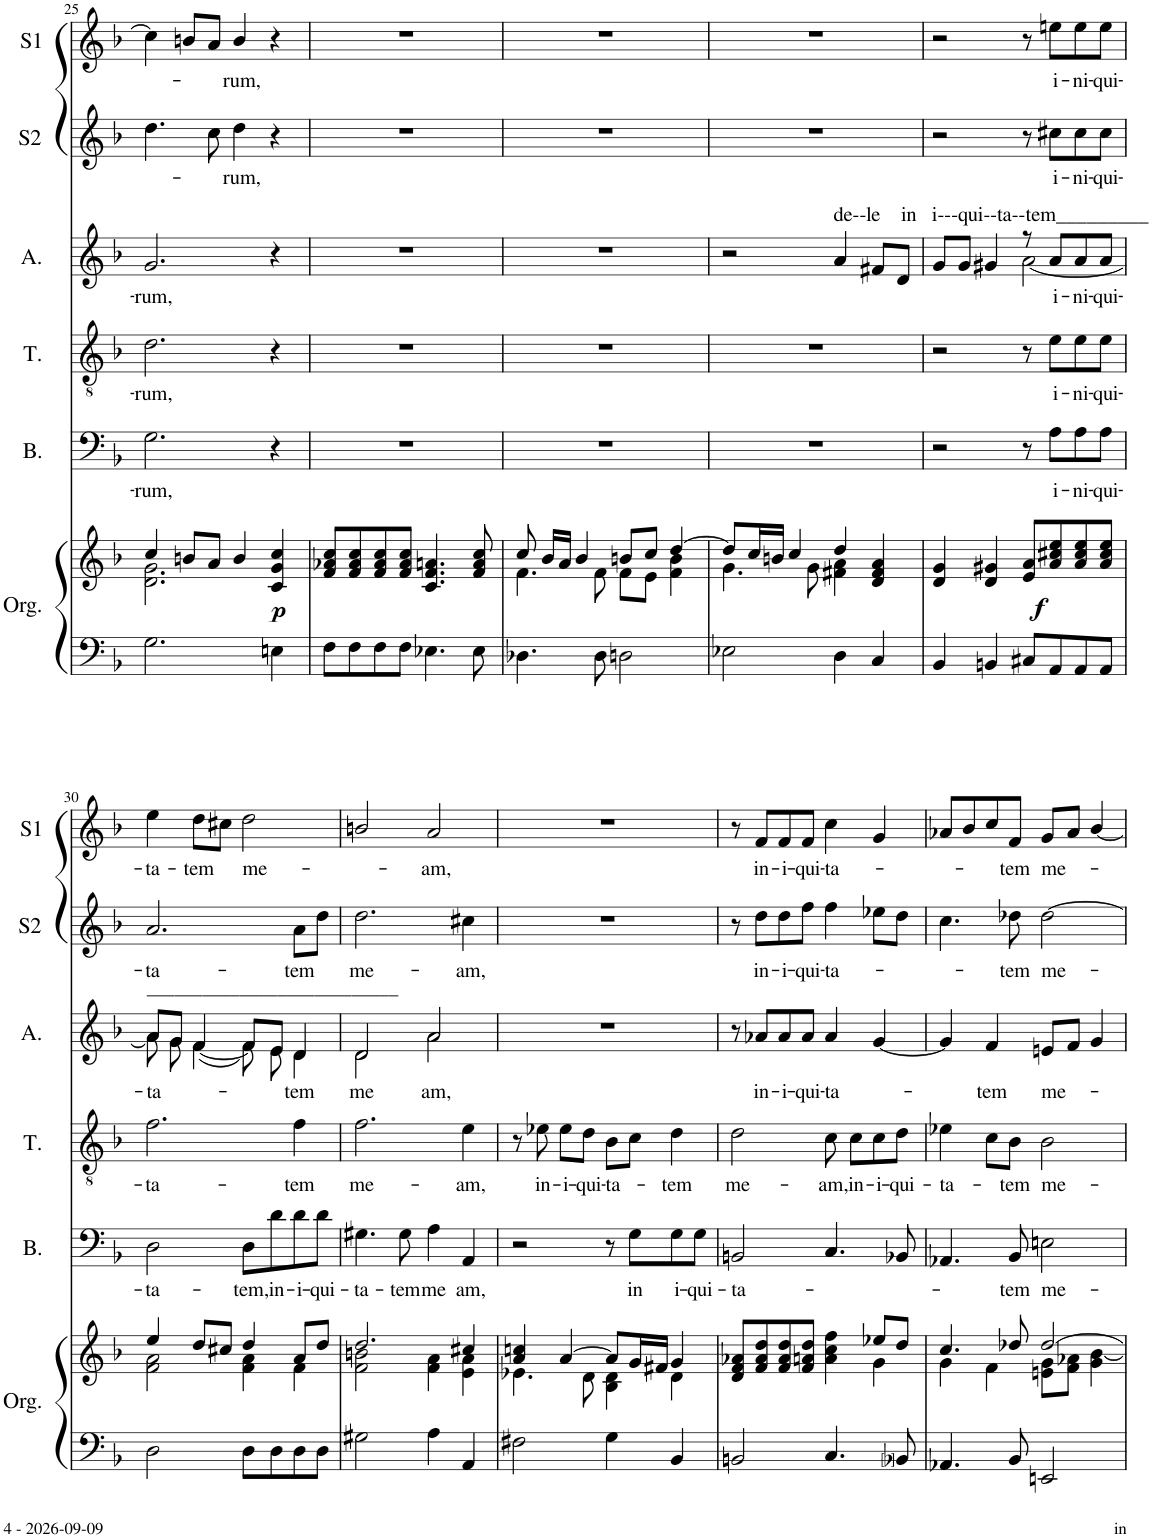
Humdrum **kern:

**kern	**kern	**dynam	**kern	**text	**kern	**text	**kern	**text	**kern	**text	**kern	**text
*part6	*part6	*part6	*part5	*part5	*part4	*part4	*part3	*part3	*part2	*part2	*part1	*part1
*staff7	*staff6	*staff6/7	*staff5	*staff5	*staff4	*staff4	*staff3	*staff3	*staff2	*staff2	*staff1	*staff1
*I"Orgue	*	*	*I"Basse	*	*I"Ténor	*	*I"Alto	*	*I"Soprano2	*	*I"Soprano1	*
*I'Org.	*	*	*I'B.	*	*I'T.	*	*I'A.	*	*I'S2	*	*I'S1	*
!!LO:PB:g=z
*clefF4	*clefG2	*	*clefF4	*	*clefGv2	*	*clefG2	*	*clefG2	*	*clefG2	*
*k[b-]	*k[b-]	*	*k[b-]	*	*k[b-]	*	*k[b-]	*	*k[b-]	*	*k[b-]	*
*M4/4	*M4/4	*	*M4/4	*	*M4/4	*	*M4/4	*	*M4/4	*	*M4/4	*
*met(c)	*met(c)	*	*met(c)	*	*met(c)	*	*met(c)	*	*met(c)	*	*met(c)	*
=25	=25	=25	=25	=25	=25	=25	=25	=25	=25	=25	=25	=25
*	*^	*	*	*	*	*	*	*	*	*	*	*
!	!	!	!	!	!LO:LY:b	!	!LO:LY:b	!	!LO:LY:b	!	!	!	!
2.G\	4cc/	2.d\ 2.g\	.	2.G\	-rum,	2.d\	-rum,	2.g/	-rum,	4.dd\	.	4cc\]	.
.	8bn/L	.	.	.	.	.	.	.	.	.	.	8bn/L	.
.	8a/J	.	.	.	.	.	.	.	.	8cc\	.	8a/J	.
!	!	!	!	!	!	!	!	!	!	!	!LO:LY:b	!	!LO:LY:b
.	4b/	.	.	.	.	.	.	.	.	4dd\	-rum,	4b/	-rum,
!	!	!	!LO:DY:b	!	!	!	!	!	!	!	!	!	!
4En\	4c/ 4g/ 4cc/	4ryy	p	4r	.	4r	.	4r	.	4r	.	4r	.
*	*v	*v	*	*	*	*	*	*	*	*	*	*	*
=26	=26	=26	=26	=26	=26	=26	=26	=26	=26	=26	=26	=26
8F\L	8f/ 8a-X/ 8cc/L	.	1r	.	1r	.	1r	.	1r	.	1r	.
8F\	8f/ 8a-/ 8cc/	.	.	.	.	.	.	.	.	.	.	.
8F\	8f/ 8a-/ 8cc/	.	.	.	.	.	.	.	.	.	.	.
8F\J	8f/ 8a-/ 8cc/J	.	.	.	.	.	.	.	.	.	.	.
4.E-X\	4.c/ 4.f/ 4.an/	.	.	.	.	.	.	.	.	.	.	.
8E-\	8f/ 8a/ 8cc/	.	.	.	.	.	.	.	.	.	.	.
=27	=27	=27	=27	=27	=27	=27	=27	=27	=27	=27	=27	=27
*	*^	*	*	*	*	*	*	*	*	*	*	*
4.D-X\	8cc/	4.f\	.	1r	.	1r	.	1r	.	1r	.	1r	.
.	16b-/LL	.	.	.	.	.	.	.	.	.	.	.	.
.	16a/JJ	.	.	.	.	.	.	.	.	.	.	.	.
.	4b-/	.	.	.	.	.	.	.	.	.	.	.	.
8D-\	.	8f\	.	.	.	.	.	.	.	.	.	.	.
2Dn\	8bn/L	8f\L	.	.	.	.	.	.	.	.	.	.	.
.	8cc/J	8e\J	.	.	.	.	.	.	.	.	.	.	.
.	[4dd/	4f\ 4b\	.	.	.	.	.	.	.	.	.	.	.
=28	=28	=28	=28	=28	=28	=28	=28	=28	=28	=28	=28	=28	=28
2E-X\	8dd/L]	4.g\	.	1r	.	1r	.	2r	.	1r	.	1r	.
.	16cc/L	.	.	.	.	.	.	.	.	.	.	.	.
.	16bn/JJ	.	.	.	.	.	.	.	.	.	.	.	.
.	4cc/	.	.	.	.	.	.	.	.	.	.	.	.
.	.	8g\	.	.	.	.	.	.	.	.	.	.	.
!	!	!	!	!	!	!	!	!LO:TX:a:t=de--le    in   i---qui--ta--tem_________	!	!	!	!	!
4D\	4dd/	4f#X\ 4a\	.	.	.	.	.	4a/	.	.	.	.	.
4C/	4d/ 4f#/ 4a/	4ryy	.	.	.	.	.	8f#X/L	.	.	.	.	.
.	.	.	.	.	.	.	.	8d/J	.	.	.	.	.
*	*v	*v	*	*	*	*	*	*	*	*	*	*	*
=29	=29	=29	=29	=29	=29	=29	=29	=29	=29	=29	=29	=29
*	*	*	*	*	*	*	*^	*	*	*	*	*
4BB-/	4d/ 4g/	.	2r	.	2r	.	8g/L	2ryy	.	2r	.	2r	.
.	.	.	.	.	.	.	8g/J	.	.	.	.	.	.
4BBn/	4d/ 4g#X/	.	.	.	.	.	4g#X/	.	.	.	.	.	.
8C#X/L	8e/ 8a/L	.	8r	.	8r	.	8r	[2a\	.	8r	.	8r	.
!	!	!LO:DY:b	!	!LO:LY:b	!	!LO:LY:b	!	!	!LO:LY:b	!	!LO:LY:b	!	!LO:LY:b
8AA/	8a/ 8cc#X/ 8ee/	f	8A\L	i-	8e\L	i-	8a/L	.	i-	8cc#X\L	i-	8een\L	i-
!	!	!	!	!LO:LY:b	!	!LO:LY:b	!	!	!LO:LY:b	!	!LO:LY:b	!	!LO:LY:b
8AA/	8a/ 8cc#/ 8ee/	.	8A\	-ni-	8e\	-ni-	8a/	.	-ni-	8cc#\	-ni-	8ee\	-ni-
!	!	!	!	!LO:LY:b	!	!LO:LY:b	!	!	!LO:LY:b	!	!LO:LY:b	!	!LO:LY:b
8AA/J	8a/ 8cc#/ 8ee/J	.	8A\J	-qui-	8e\J	-qui-	8a/J	.	-qui-	8cc#\J	-qui-	8ee\J	-qui-
!!LO:LB:g=z
=30	=30	=30	=30	=30	=30	=30	=30	=30	=30	=30	=30	=30	=30
*	*^	*	*	*	*	*	*	*	*	*	*	*	*
!	!	!	!	!	!	!	!	!LO:TX:a:i:t=___________________________	!	!	!	!	!	!
!	!	!	!	!	!LO:LY:b	!	!LO:LY:b	!	!	!LO:LY:b	!	!LO:LY:b	!	!LO:LY:b
2D\	4ee/	2f\ 2a\	.	2D\	-ta-	2.f\	-ta-	8a/L	8a\]	-ta-	2.a/	-ta-	4ee\	-ta-
.	.	.	.	.	.	.	.	8g/J	8g\	.	.	.	.	.
!	!	!	!	!	!	!	!	!	!	!	!	!	!	!LO:LY:b
.	8dd/L	.	.	.	.	.	.	([<4f/	4f\	.	.	.	8dd\L	-tem
.	8cc#X/J	.	.	.	.	.	.	.	.	.	.	.	8cc#X\J	.
!	!	!	!	!	!LO:LY:b	!	!	!	!	!	!	!	!	!LO:LY:b
8D\L	4dd/	4f\ 4a\	.	8D\L	-tem,	.	.	8f/L]	8f\)	.	.	.	2dd\	me-
!	!	!	!	!	!LO:LY:b	!	!	!	!	!	!	!	!	!
8D\	.	.	.	8d\	in-	.	.	8e/J	8e\	.	.	.	.	.
!	!	!	!	!	!LO:LY:b	!	!LO:LY:b	!	!	!LO:LY:b	!	!LO:LY:b	!	!
8D\	8a/L	4f\	.	8d\	-i-	4f\	-tem	4d/	4d\	-tem	8a\L	-tem	.	.
!	!	!	!	!	!LO:LY:b	!	!	!	!	!	!	!	!	!
8D\J	8dd/J	.	.	8d\J	-qui-	.	.	.	.	.	8dd\J	.	.	.
=31	=31	=31	=31	=31	=31	=31	=31	=31	=31	=31	=31	=31	=31	=31
!	!	!	!	!	!LO:LY:b	!	!LO:LY:b	!	!	!LO:LY:b	!	!LO:LY:b	!	!
2G#X\	2.dd/	2f\ 2bn\	.	4.G#X\	-ta-	2.f\	me-	2d/	2d\	me	2.dd\	me-	2bn/	.
!	!	!	!	!	!LO:LY:b	!	!	!	!	!	!	!	!	!
.	.	.	.	8G#\	-tem	.	.	.	.	.	.	.	.	.
!	!	!	!	!	!LO:LY:b	!	!	!	!	!LO:LY:b	!	!	!	!LO:LY:b
4A\	.	4f\ 4a\	.	4A\	me	.	.	2a/	2a\	am,	.	.	2a/	-am,
!	!	!	!	!	!LO:LY:b	!	!LO:LY:b	!	!	!	!	!LO:LY:b	!	!
4AA/	4cc#X/	4e\ 4a\	.	4AA/	am,	4e\	-am,	.	.	.	4cc#X\	-am,	.	.
*	*	*	*	*	*	*	*	*v	*v	*	*	*	*	*
=32	=32	=32	=32	=32	=32	=32	=32	=32	=32	=32	=32	=32	=32
2F#X\	4a/ 4ccn/	4.e-X\	.	2r	.	8r	.	1r	.	1r	.	1r	.
!	!	!	!	!	!	!	!LO:LY:b	!	!	!	!	!	!
.	.	.	.	.	.	8e-X\	in-	.	.	.	.	.	.
!	!	!	!	!	!	!	!LO:LY:b	!	!	!	!	!	!
.	[4a/	.	.	.	.	8e-\L	-i-	.	.	.	.	.	.
!	!	!	!	!	!	!	!LO:LY:b	!	!	!	!	!	!
.	.	8d\	.	.	.	8d\J	-qui-	.	.	.	.	.	.
!	!	!	!	!	!	!	!LO:LY:b	!	!	!	!	!	!
4G\	8a/L]	4B-\ 4d\	.	8r	.	8B-\L	-ta-	.	.	.	.	.	.
!	!	!	!	!	!LO:LY:b	!	!	!	!	!	!	!	!
.	16g/L	.	.	8G\L	in	8c\J	.	.	.	.	.	.	.
.	16f#X/JJ	.	.	.	.	.	.	.	.	.	.	.	.
!	!	!	!	!	!LO:LY:b	!	!LO:LY:b	!	!	!	!	!	!
4BB-/	4g/	4d\	.	8G\	i-	4d\	-tem	.	.	.	.	.	.
!	!	!	!	!	!LO:LY:b	!	!	!	!	!	!	!	!
.	.	.	.	8G\J	-qui-	.	.	.	.	.	.	.	.
=33	=33	=33	=33	=33	=33	=33	=33	=33	=33	=33	=33	=33	=33
!	!	!	!	!	!LO:LY:b	!	!LO:LY:b	!	!	!	!	!	!
2BBn/	8d/ 8f/ 8a-X/L	2.ryy	.	2BBn/	-ta-	2d\	me-	8r	.	8r	.	8r	.
!	!	!	!	!	!	!	!	!	!LO:LY:b	!	!LO:LY:b	!	!LO:LY:b
.	8f/ 8a-/ 8dd/	.	.	.	.	.	.	8a-X/L	in-	8dd\L	in-	8f/L	in-
!	!	!	!	!	!	!	!	!	!LO:LY:b	!	!LO:LY:b	!	!LO:LY:b
.	8f/ 8a-/ 8dd/	.	.	.	.	.	.	8a-/	-i-	8dd\	-i-	8f/	-i-
!	!	!	!	!	!	!	!	!	!LO:LY:b	!	!LO:LY:b	!	!LO:LY:b
.	8f/ 8an/ 8dd/J	.	.	.	.	.	.	8a-/J	-qui-	8ff\J	-qui-	8f/J	-qui-
!	!	!	!	!	!	!	!LO:LY:b	!	!LO:LY:b	!	!LO:LY:b	!	!LO:LY:b
4.C/	4a\ 4cc\ 4ff\	.	.	4.C/	.	8c\	-am,	4a-/	-ta-	4ff\	-ta-	4cc\	-ta-
!	!	!	!	!	!	!	!LO:LY:b	!	!	!	!	!	!
.	.	.	.	.	.	8c\L	in-	.	.	.	.	.	.
!	!	!	!	!	!	!	!LO:LY:b	!	!	!	!	!	!
.	4g\	8ee-X/L	.	.	.	8c\	-i-	[4g/	.	8ee-X\L	.	4g/	.
!	!	!	!	!	!	!	!LO:LY:b	!	!	!	!	!	!
8BB-j/	.	8dd/J	.	8BB-X/	.	8d\J	-qui-	.	.	8dd\J	.	.	.
=34	=34	=34	=34	=34	=34	=34	=34	=34	=34	=34	=34	=34	=34
!	!	!	!	!	!	!	!LO:LY:b	!	!	!	!	!	!
4.AA-X/	4.cc/	4g\	.	4.AA-X/	.	4e-X\	-ta-	4g/]	.	4.cc\	.	8a-X/L	.
.	.	.	.	.	.	.	.	.	.	.	.	8b-/	.
!	!	!	!	!	!	!	!	!	!LO:LY:b	!	!	!	!
.	.	4f\	.	.	.	8c\L	.	4f/	-tem	.	.	8cc/	.
!	!	!	!	!	!LO:LY:b	!	!LO:LY:b	!	!	!	!LO:LY:b	!	!LO:LY:b
8BB-/	8dd-X/	.	.	8BB-/	-tem	8B-\J	-tem	.	.	8dd-X\	-tem	8f/J	-tem
!	!	!	!	!	!LO:LY:b	!	!LO:LY:b	!	!LO:LY:b	!	!LO:LY:b	!	!LO:LY:b
2EEn/	[2dd-/	8en\ 8g\L	.	2En\	me-	2B-\	me-	8en/L	me-	[2dd-\	me-	8g/L	me-
.	.	8f\ 8a-X\J	.	.	.	.	.	8f/J	.	.	.	8a-/J	.
.	.	4g\ [4b-\	.	.	.	.	.	4g/	.	.	.	[4b-/	.
*	*v	*v	*	*	*	*	*	*	*	*	*	*	*
=	=	=	=	=	=	=	=	=	=	=	=	=
*-	*-	*-	*-	*-	*-	*-	*-	*-	*-	*-	*-	*-
